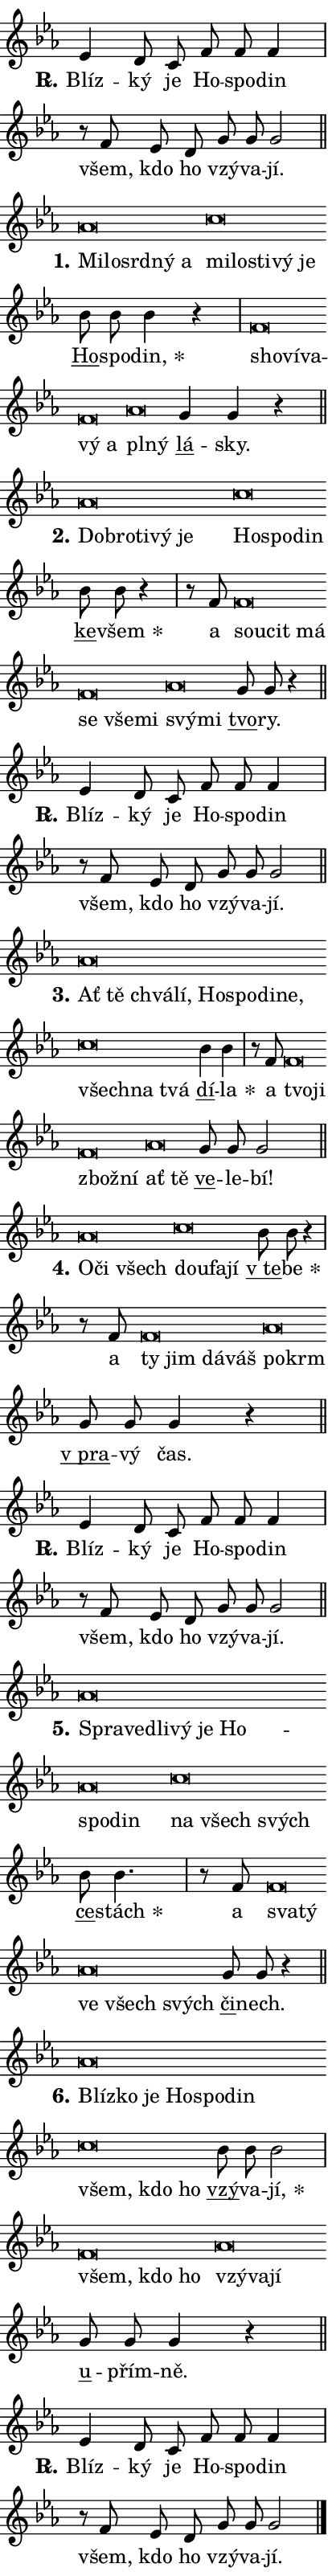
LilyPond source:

\version "2.24.0"
\header { tagline = "" }
\paper {
  indent = 0\cm
  top-margin = 0\cm
  right-margin = 0.13\cm % to fit lyric hyphens
  bottom-margin = 0\cm
  left-margin = 0\cm
  paper-width = 7\cm
  page-breaking = #ly:one-page-breaking
  system-system-spacing.basic-distance = #11
  score-system-spacing.basic-distance = #11
  ragged-last = ##f
}


%% Author: Thomas Morley
%% https://lists.gnu.org/archive/html/lilypond-user/2020-05/msg00002.html
#(define (line-position grob)
"Returns position of @var[grob} in current system:
   @code{'start}, if at first time-step
   @code{'end}, if at last time-step
   @code{'middle} otherwise
"
  (let* ((col (ly:item-get-column grob))
         (ln (ly:grob-object col 'left-neighbor))
         (rn (ly:grob-object col 'right-neighbor))
         (col-to-check-left (if (ly:grob? ln) ln col))
         (col-to-check-right (if (ly:grob? rn) rn col))
         (break-dir-left
           (and
             (ly:grob-property col-to-check-left 'non-musical #f)
             (ly:item-break-dir col-to-check-left)))
         (break-dir-right
           (and
             (ly:grob-property col-to-check-right 'non-musical #f)
             (ly:item-break-dir col-to-check-right))))
        (cond ((eqv? 1 break-dir-left) 'start)
              ((eqv? -1 break-dir-right) 'end)
              (else 'middle))))

#(define (tranparent-at-line-position vctor)
  (lambda (grob)
  "Relying on @code{line-position} select the relevant enry from @var{vctor}.
Used to determine transparency,"
    (case (line-position grob)
      ((end) (not (vector-ref vctor 0)))
      ((middle) (not (vector-ref vctor 1)))
      ((start) (not (vector-ref vctor 2))))))

noteHeadBreakVisibility =
#(define-music-function (break-visibility)(vector?)
"Makes @code{NoteHead}s transparent relying on @var{break-visibility}"
#{
  \override NoteHead.transparent =
    #(tranparent-at-line-position break-visibility)
#})

#(define delete-ledgers-for-transparent-note-heads
  (lambda (grob)
    "Reads whether a @code{NoteHead} is transparent.
If so this @code{NoteHead} is removed from @code{'note-heads} from
@var{grob}, which is supposed to be @code{LedgerLineSpanner}.
As a result ledgers are not printed for this @code{NoteHead}"
    (let* ((nhds-array (ly:grob-object grob 'note-heads))
           (nhds-list
             (if (ly:grob-array? nhds-array)
                 (ly:grob-array->list nhds-array)
                 '()))
           ;; Relies on the transparent-property being done before
           ;; Staff.LedgerLineSpanner.after-line-breaking is executed.
           ;; This is fragile ...
           (to-keep
             (remove
               (lambda (nhd)
                 (ly:grob-property nhd 'transparent #f))
               nhds-list)))
      ;; TODO find a better method to iterate over grob-arrays, similiar
      ;; to filter/remove etc for lists
      ;; For now rebuilt from scratch
      (set! (ly:grob-object grob 'note-heads)  '())
      (for-each
        (lambda (nhd)
          (ly:pointer-group-interface::add-grob grob 'note-heads nhd))
        to-keep))))

squashNotes = {
  \override NoteHead.X-extent = #'(-0.2 . 0.2)
  \override NoteHead.Y-extent = #'(-0.75 . 0)
  \override NoteHead.stencil =
    #(lambda (grob)
       (let ((pos (ly:grob-property grob 'staff-position)))
         (begin
           (if (< pos -7) (display "ERROR: Lower brevis then expected\n") (display ""))
           (if (<= pos -6) ly:text-interface::print ly:note-head::print))))
}
unSquashNotes = {
  \revert NoteHead.X-extent
  \revert NoteHead.Y-extent
  \revert NoteHead.stencil
}

hideNotes = \noteHeadBreakVisibility #begin-of-line-visible
unHideNotes = \noteHeadBreakVisibility #all-visible

% work-around for resetting accidentals
% https://lilypond.org/doc/v2.23/Documentation/notation/displaying-rhythms#unmetered-music
cadenzaMeasure = {
  \cadenzaOff
  \partial 1024 s1024
  \cadenzaOn
}

#(define-markup-command (accent layout props text) (markup?)
  "Underline accented syllable"
  (interpret-markup layout props
    #{\markup \override #'(offset . 4.3) \underline { #text }#}))

responsum = \markup \concat {
  "R" \hspace #-1.05 \path #0.1 #'((moveto 0 0.07) (lineto 0.9 0.8)) \hspace #0.05 "."
}

spaceSize = #0.6828661417322834 % exact space size for TeX Gyre Schola

\layout {
  \context {
    \Staff
    \remove "Time_signature_engraver"
    \override LedgerLineSpanner.after-line-breaking = #delete-ledgers-for-transparent-note-heads
  }
  \context {
    \Lyrics {
      \override LyricSpace.minimum-distance = \spaceSize
      \override LyricText.font-name = #"TeX Gyre Schola"
      \override LyricText.font-size = 1
      \override StanzaNumber.font-name = #"TeX Gyre Schola Bold"
      \override StanzaNumber.font-size = 1
    }
  }
  \context {
    \Score 
    \override NoteHead.text =
      #(lambda (grob) 
        (let ((pos (ly:grob-property grob 'staff-position)))
          #{\markup {
            \combine
              \halign #-0.55 \raise #(if (= pos -6) 0 0.5) \override #'(thickness . 2) \draw-line #'(3.2 . 0)
              \musicglyph "noteheads.sM1"
          }#}))
  }
}

% magnetic-lyrics.ily
%
%   written by
%     Jean Abou Samra <jean@abou-samra.fr>
%     Werner Lemberg <wl@gnu.org>
%
%   adapted by
%     Jiri Hon <jiri.hon@gmail.com>
%
% Version 2022-Apr-15

% https://www.mail-archive.com/lilypond-user@gnu.org/msg149350.html

#(define (Left_hyphen_pointer_engraver context)
   "Collect syllable-hyphen-syllable occurrences in lyrics and store
them in properties.  This engraver only looks to the left.  For
example, if the lyrics input is @code{foo -- bar}, it does the
following.

@itemize @bullet
@item
Set the @code{text} property of the @code{LyricHyphen} grob between
@q{foo} and @q{bar} to @code{foo}.

@item
Set the @code{left-hyphen} property of the @code{LyricText} grob with
text @q{foo} to the @code{LyricHyphen} grob between @q{foo} and
@q{bar}.
@end itemize

Use this auxiliary engraver in combination with the
@code{lyric-@/text::@/apply-@/magnetic-@/offset!} hook."
   (let ((hyphen #f)
         (text #f))
     (make-engraver
      (acknowledgers
       ((lyric-syllable-interface engraver grob source-engraver)
        (set! text grob)))
      (end-acknowledgers
       ((lyric-hyphen-interface engraver grob source-engraver)
        ;(when (not (grob::has-interface grob 'lyric-space-interface))
          (set! hyphen grob)));)
      ((stop-translation-timestep engraver)
       (when (and text hyphen)
         (ly:grob-set-object! text 'left-hyphen hyphen))
       (set! text #f)
       (set! hyphen #f)))))

#(define (lyric-text::apply-magnetic-offset! grob)
   "If the space between two syllables is less than the value in
property @code{LyricText@/.details@/.squash-threshold}, move the right
syllable to the left so that it gets concatenated with the left
syllable.

Use this function as a hook for
@code{LyricText@/.after-@/line-@/breaking} if the
@code{Left_@/hyphen_@/pointer_@/engraver} is active."
   (let ((hyphen (ly:grob-object grob 'left-hyphen #f)))
     (when hyphen
       (let ((left-text (ly:spanner-bound hyphen LEFT)))
         (when (grob::has-interface left-text 'lyric-syllable-interface)
           (let* ((common (ly:grob-common-refpoint grob left-text X))
                  (this-x-ext (ly:grob-extent grob common X))
                  (left-x-ext
                   (begin
                     ;; Trigger magnetism for left-text.
                     (ly:grob-property left-text 'after-line-breaking)
                     (ly:grob-extent left-text common X)))
                  ;; `delta` is the gap width between two syllables.
                  (delta (- (interval-start this-x-ext)
                            (interval-end left-x-ext)))
                  (details (ly:grob-property grob 'details))
                  (threshold (assoc-get 'squash-threshold details 0.2)))
             (when (< delta threshold)
               (let* (;; We have to manipulate the input text so that
                      ;; ligatures crossing syllable boundaries are not
                      ;; disabled.  For languages based on the Latin
                      ;; script this is essentially a beautification.
                      ;; However, for non-Western scripts it can be a
                      ;; necessity.
                      (lt (ly:grob-property left-text 'text))
                      (rt (ly:grob-property grob 'text))
                      (is-space (grob::has-interface hyphen 'lyric-space-interface))
                      (space (if is-space " " ""))
                      (extra-delta (if is-space spaceSize 0))
                      ;; Append new syllable.
                      (ltrt-space (if (and (string? lt) (string? rt))
                                (string-append lt space rt)
                                (make-concat-markup (list lt space rt))))
                      ;; Right-align `ltrt` to the right side.
                      (ltrt-space-markup (grob-interpret-markup
                               grob
                               (make-translate-markup
                                (cons (interval-length this-x-ext) 0)
                                (make-right-align-markup ltrt-space)))))
                 (begin
                   ;; Don't print `left-text`.
                   (ly:grob-set-property! left-text 'stencil #f)
                   ;; Set text and stencil (which holds all collected
                   ;; syllables so far) and shift it to the left.
                   (ly:grob-set-property! grob 'text ltrt-space)
                   (ly:grob-set-property! grob 'stencil ltrt-space-markup)
                   (ly:grob-translate-axis! grob (- (- delta extra-delta)) X))))))))))


#(define (lyric-hyphen::displace-bounds-first grob)
   ;; Make very sure this callback isn't triggered too early.
   (let ((left (ly:spanner-bound grob LEFT))
         (right (ly:spanner-bound grob RIGHT)))
     (ly:grob-property left 'after-line-breaking)
     (ly:grob-property right 'after-line-breaking)
     (ly:lyric-hyphen::print grob)))

squashThreshold = #0.4

\layout {
  \context {
    \Lyrics
    \consists #Left_hyphen_pointer_engraver
    \override LyricText.after-line-breaking =
      #lyric-text::apply-magnetic-offset!
    \override LyricHyphen.stencil = #lyric-hyphen::displace-bounds-first
    \override LyricText.details.squash-threshold = \squashThreshold
    \override LyricHyphen.minimum-distance = 0
    \override LyricHyphen.minimum-length = \squashThreshold
  }
}

squashText = \override LyricText.details.squash-threshold = 9999
unSquashText = \override LyricText.details.squash-threshold = \squashThreshold

leftText = \override LyricText.self-alignment-X = #LEFT
unLeftText = \revert LyricText.self-alignment-X

starOffset = #(lambda (grob) 
                (let ((x_offset (ly:self-alignment-interface::aligned-on-x-parent grob)))
                  (if (= x_offset 0) 0 (+ x_offset 1.2))))

star = #(define-music-function (syllable)(string?)
"Append star separator at the end of a syllable"
#{
  \once \override LyricText.X-offset = #starOffset
  \lyricmode { \markup {
    #syllable
    \override #'((font-name . "TeX Gyre Schola Bold")) \hspace #0.2 \lower #0.65 \larger "*"
  } }
#})

starAccent = #(define-music-function (syllable)(string?)
"Append star separator at the end of a syllable and make accent"
#{
  \once \override LyricText.X-offset = #starOffset
  \lyricmode { \markup {
    \accent #syllable
    \override #'((font-name . "TeX Gyre Schola Bold")) \hspace #0.2 \lower #0.65 \larger "*"
  } }
#})

breath = #(define-music-function (syllable)(string?)
"Append breathing indicator at the end of a syllable"
#{
  \lyricmode { \markup { #syllable "+" } }
#})

optionalBreath = #(define-music-function (syllable)(string?)
"Append optional breathing indicator at the end of a syllable"
#{
  \lyricmode { \markup { #syllable "(+)" } }
#})


\score {
    <<
        \new Voice = "melody" { \cadenzaOn \key es \major \relative { es'4 d8 c f f f4 \cadenzaMeasure \bar "|" r8 f es d \bar "" g g g2 \cadenzaMeasure \bar "||" \break } }
        \new Lyrics \lyricsto "melody" { \lyricmode { \set stanza = \responsum
Blíz -- ký je Ho -- spo -- din všem, kdo ho vzý -- va -- jí. } }
    >>
    \layout {}
}

\score {
    <<
        \new Voice = "melody" { \cadenzaOn \key es \major \relative { \squashNotes as'\breve*1/16 \hideNotes \breve*1/16 \bar "" \breve*1/16 \bar "" \breve*1/16 \breve*1/16 \bar "" \unHideNotes \unSquashNotes \squashNotes c\breve*1/16 \hideNotes \breve*1/16 \bar "" \breve*1/16 \bar "" \breve*1/16 \breve*1/16 \bar "" \unHideNotes \unSquashNotes \bar "" bes8 bes bes4 r \cadenzaMeasure \bar "|" \squashNotes f\breve*1/16 \hideNotes \breve*1/16 \bar "" \breve*1/16 \bar "" \breve*1/16 \breve*1/16 \bar "" \unHideNotes \unSquashNotes \squashNotes as\breve*1/16 \hideNotes \breve*1/16 \bar "" \unHideNotes \unSquashNotes \bar "" g4 g r \cadenzaMeasure \bar "||" \break } }
        \new Lyrics \lyricsto "melody" { \lyricmode { \set stanza = "1."
\leftText Mi -- \squashText lo -- srd -- ný a \unSquashText mi -- \squashText lo -- sti -- vý je \unLeftText \unSquashText \markup \accent Ho -- spo -- \star din, \leftText sho -- \squashText ví -- va -- vý a \unSquashText pl -- \squashText ný \unLeftText \unSquashText \markup \accent lá -- sky. } }
    >>
    \layout {}
}

\score {
    <<
        \new Voice = "melody" { \cadenzaOn \key es \major \relative { \squashNotes as'\breve*1/16 \hideNotes \breve*1/16 \bar "" \breve*1/16 \bar "" \breve*1/16 \breve*1/16 \bar "" \unHideNotes \unSquashNotes \squashNotes c\breve*1/16 \hideNotes \breve*1/16 \breve*1/16 \bar "" \unHideNotes \unSquashNotes \bar "" bes8 bes r4 \cadenzaMeasure \bar "|" r8 f8 \squashNotes f\breve*1/16 \hideNotes \breve*1/16 \bar "" \breve*1/16 \bar "" \breve*1/16 \bar "" \breve*1/16 \breve*1/16 \bar "" \unHideNotes \unSquashNotes \squashNotes as\breve*1/16 \hideNotes \breve*1/16 \bar "" \unHideNotes \unSquashNotes \bar "" g8 g r4 \cadenzaMeasure \bar "||" \break } }
        \new Lyrics \lyricsto "melody" { \lyricmode { \set stanza = "2."
\leftText Dob -- \squashText ro -- ti -- vý je \unSquashText Ho -- \squashText spo -- din \unLeftText \unSquashText \markup \accent ke -- \star všem a \leftText sou -- \squashText cit má se vše -- mi \unSquashText svý -- \squashText mi \unLeftText \unSquashText \markup \accent tvo -- ry. } }
    >>
    \layout {}
}

\score {
    <<
        \new Voice = "melody" { \cadenzaOn \key es \major \relative { es'4 d8 c f f f4 \cadenzaMeasure \bar "|" r8 f es d \bar "" g g g2 \cadenzaMeasure \bar "||" \break } }
        \new Lyrics \lyricsto "melody" { \lyricmode { \set stanza = \responsum
Blíz -- ký je Ho -- spo -- din všem, kdo ho vzý -- va -- jí. } }
    >>
    \layout {}
}

\score {
    <<
        \new Voice = "melody" { \cadenzaOn \key es \major \relative { \squashNotes as'\breve*1/16 \hideNotes \breve*1/16 \bar "" \breve*1/16 \bar "" \breve*1/16 \bar "" \breve*1/16 \bar "" \breve*1/16 \bar "" \breve*1/16 \breve*1/16 \bar "" \unHideNotes \unSquashNotes \squashNotes c\breve*1/16 \hideNotes \breve*1/16 \breve*1/16 \bar "" \unHideNotes \unSquashNotes \bar "" bes4 bes \cadenzaMeasure \bar "|" r8 f8 \squashNotes f\breve*1/16 \hideNotes \breve*1/16 \bar "" \breve*1/16 \breve*1/16 \bar "" \unHideNotes \unSquashNotes \squashNotes as\breve*1/16 \hideNotes \breve*1/16 \bar "" \unHideNotes \unSquashNotes \bar "" g8 g g2 \cadenzaMeasure \bar "||" \break } }
        \new Lyrics \lyricsto "melody" { \lyricmode { \set stanza = "3."
\leftText Ať \squashText tě chvá -- lí, Ho -- spo -- di -- ne, \unSquashText všech -- \squashText na tvá \unLeftText \unSquashText \markup \accent dí -- \star la a \leftText tvo -- \squashText ji zbož -- ní \unSquashText ať \squashText tě \unLeftText \unSquashText \markup \accent ve -- le -- bí! } }
    >>
    \layout {}
}

\score {
    <<
        \new Voice = "melody" { \cadenzaOn \key es \major \relative { \squashNotes as'\breve*1/16 \hideNotes \breve*1/16 \breve*1/16 \bar "" \unHideNotes \unSquashNotes \squashNotes c\breve*1/16 \hideNotes \breve*1/16 \breve*1/16 \bar "" \unHideNotes \unSquashNotes \bar "" bes8 bes r4 \cadenzaMeasure \bar "|" r8 f8 \squashNotes f\breve*1/16 \hideNotes \breve*1/16 \bar "" \breve*1/16 \breve*1/16 \bar "" \unHideNotes \unSquashNotes \squashNotes as\breve*1/16 \hideNotes \breve*1/16 \bar "" \unHideNotes \unSquashNotes \bar "" g8 g g4 r \cadenzaMeasure \bar "||" \break } }
        \new Lyrics \lyricsto "melody" { \lyricmode { \set stanza = "4."
\leftText O -- \squashText či všech \unSquashText dou -- \squashText fa -- jí \unLeftText \unSquashText \markup \accent "v te" -- \star be a \leftText ty \squashText jim dá -- váš \unSquashText po -- \squashText krm \unLeftText \unSquashText \markup \accent "v pra" -- vý čas. } }
    >>
    \layout {}
}

\score {
    <<
        \new Voice = "melody" { \cadenzaOn \key es \major \relative { es'4 d8 c f f f4 \cadenzaMeasure \bar "|" r8 f es d \bar "" g g g2 \cadenzaMeasure \bar "||" \break } }
        \new Lyrics \lyricsto "melody" { \lyricmode { \set stanza = \responsum
Blíz -- ký je Ho -- spo -- din všem, kdo ho vzý -- va -- jí. } }
    >>
    \layout {}
}

\score {
    <<
        \new Voice = "melody" { \cadenzaOn \key es \major \relative { \squashNotes as'\breve*1/16 \hideNotes \breve*1/16 \bar "" \breve*1/16 \bar "" \breve*1/16 \bar "" \breve*1/16 \bar "" \breve*1/16 \bar "" \breve*1/16 \breve*1/16 \bar "" \unHideNotes \unSquashNotes \squashNotes c\breve*1/16 \hideNotes \breve*1/16 \breve*1/16 \bar "" \unHideNotes \unSquashNotes \bar "" bes8 bes4. \cadenzaMeasure \bar "|" r8 f8 \squashNotes f\breve*1/16 \hideNotes \breve*1/16 \bar "" \unHideNotes \unSquashNotes \squashNotes as\breve*1/16 \hideNotes \breve*1/16 \breve*1/16 \bar "" \unHideNotes \unSquashNotes \bar "" g8 g r4 \cadenzaMeasure \bar "||" \break } }
        \new Lyrics \lyricsto "melody" { \lyricmode { \set stanza = "5."
\leftText Spra -- \squashText ve -- dli -- vý je Ho -- spo -- din \unSquashText na \squashText všech svých \unLeftText \unSquashText \markup \accent ce -- \star stách a \leftText sva -- \squashText tý \unSquashText ve \squashText všech svých \unLeftText \unSquashText \markup \accent či -- nech. } }
    >>
    \layout {}
}

\score {
    <<
        \new Voice = "melody" { \cadenzaOn \key es \major \relative { \squashNotes as'\breve*1/16 \hideNotes \breve*1/16 \bar "" \breve*1/16 \bar "" \breve*1/16 \bar "" \breve*1/16 \breve*1/16 \bar "" \unHideNotes \unSquashNotes \squashNotes c\breve*1/16 \hideNotes \breve*1/16 \breve*1/16 \bar "" \unHideNotes \unSquashNotes \bar "" bes8 bes bes2 \cadenzaMeasure \bar "|" \squashNotes f\breve*1/16 \hideNotes \breve*1/16 \breve*1/16 \bar "" \unHideNotes \unSquashNotes \squashNotes as\breve*1/16 \hideNotes \breve*1/16 \breve*1/16 \bar "" \unHideNotes \unSquashNotes \bar "" g8 g g4 r \cadenzaMeasure \bar "||" \break } }
        \new Lyrics \lyricsto "melody" { \lyricmode { \set stanza = "6."
\leftText Blíz -- \squashText ko je Ho -- spo -- din \unSquashText všem, \squashText kdo ho \unLeftText \unSquashText \markup \accent vzý -- va -- \star jí, \leftText všem, \squashText kdo ho \unSquashText vzý -- \squashText va -- jí \unLeftText \unSquashText \markup \accent u -- přím -- ně. } }
    >>
    \layout {}
}

\score {
    <<
        \new Voice = "melody" { \cadenzaOn \key es \major \relative { es'4 d8 c f f f4 \cadenzaMeasure \bar "|" r8 f es d \bar "" g g g2 \cadenzaMeasure \bar "||" \break } \bar "|." }
        \new Lyrics \lyricsto "melody" { \lyricmode { \set stanza = \responsum
Blíz -- ký je Ho -- spo -- din všem, kdo ho vzý -- va -- jí. } }
    >>
    \layout {}
}
